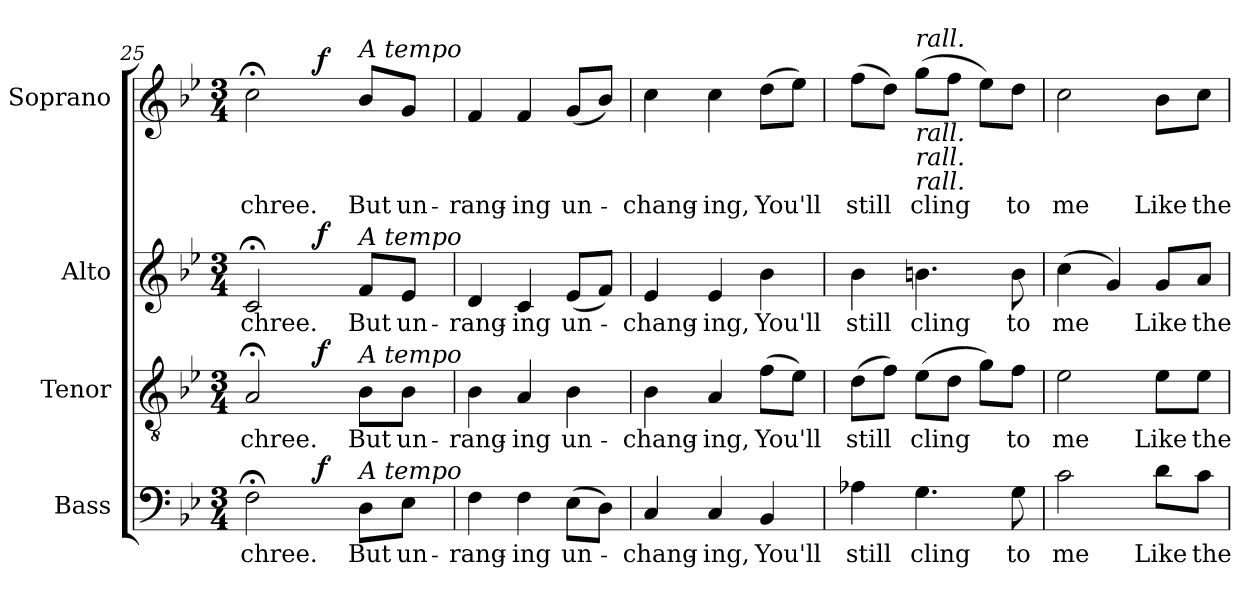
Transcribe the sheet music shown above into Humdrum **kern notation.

**kern	**text	**dynam	**kern	**text	**dynam	**kern	**text	**dynam	**kern	**text	**dynam
*part4	*part4	*part4	*part3	*part3	*part3	*part2	*part2	*part2	*part1	*part1	*part1
*staff4	*staff4	*staff4	*staff3	*staff3	*staff3	*staff2	*staff2	*staff2	*staff1	*staff1	*staff1
*I"Bass	*	*	*I"Tenor	*	*	*I"Alto	*	*	*I"Soprano	*	*
*I'B.	*	*	*I'T.	*	*	*I'A.	*	*	*I'S.	*	*
*clefF4	*	*	*clefGv2	*	*	*clefG2	*	*	*clefG2	*	*
*	*	*	*ITrd7c12	*	*	*	*	*	*	*	*
*k[b-e-]	*	*	*k[b-e-]	*	*	*k[b-e-]	*	*	*k[b-e-]	*	*
*B-:	*	*	*B-:	*	*	*B-:	*	*	*B-:	*	*
*M3/4	*	*	*M3/4	*	*	*M3/4	*	*	*M3/4	*	*
=25	=25	=25	=25	=25	=25	=25	=25	=25	=25	=25	=25
!	!LO:LY:b:color=#000000	!	!	!	!	!	!	!	!	!	!
!	!	!	!	!LO:LY:b:color=#000000	!	!	!	!	!	!	!
!	!	!	!	!	!	!	!LO:LY:b:color=#000000	!	!	!	!
!	!	!	!	!	!	!	!	!	!	!LO:LY:b:color=#000000	!
*^	*	*	*^	*	*	*^	*	*	*^	*	*
2F;i\	4ryy	-chree.	.	2AA;i/	4ryy	-chree.	.	2c;i/	4ryy	-chree.	.	2cc;i\	4ryy	-chree.	.
.	16ryy	.	.	.	16ryy	.	.	.	16ryy	.	.	.	16ryy	.	.
.	1024ryy	.	.	.	1024ryy	.	.	.	1024ryy	.	.	.	1024ryy	.	.
.	4ryy	.	f	.	4ryy	.	f	.	4ryy	.	f	.	4ryy	.	f
!	!	!LO:LY:b:color=#000000	!	!	!	!	!	!	!	!	!	!	!	!	!
!	!	!	!	!	!	!LO:LY:b:color=#000000	!	!	!	!	!	!	!	!	!
!	!	!	!	!	!	!	!	!	!	!LO:LY:b:color=#000000	!	!	!	!	!
!	!	!	!	!	!	!	!	!	!	!	!	!LO:TX:a:i:t=A tempo	!	!	!
!	!	!	!	!	!	!	!	!LO:TX:a:i:t=A tempo	!	!	!	!	!	!	!
!	!	!	!	!LO:TX:a:i:t=A tempo	!	!	!	!	!	!	!	!	!	!	!
!LO:TX:a:i:t=A tempo	!	!	!	!	!	!	!	!	!	!	!	!	!	!	!
!	!	!	!	!	!	!	!	!	!	!	!	!	!	!LO:LY:b:color=#000000	!
8Di\L	.	But	.	8BB-i\L	.	But	.	8fi/L	.	But	.	8b-i/L	.	But	.
.	8ryy	.	.	.	8ryy	.	.	.	8ryy	.	.	.	8ryy	.	.
!	!	!LO:LY:b:color=#000000	!	!	!	!	!	!	!	!	!	!	!	!	!
!	!	!	!	!	!	!LO:LY:b:color=#000000	!	!	!	!	!	!	!	!	!
!	!	!	!	!	!	!	!	!	!	!LO:LY:b:color=#000000	!	!	!	!	!
!	!	!	!	!	!	!	!	!	!	!	!	!	!	!LO:LY:b:color=#000000	!
8E-i\J	.	un-	.	8BB-i\J	.	un-	.	8e-i/J	.	un-	.	8gi/J	.	un-	.
.	32ryy	.	.	.	32ryy	.	.	.	32ryy	.	.	.	32ryy	.	.
.	64ryy	.	.	.	64ryy	.	.	.	64ryy	.	.	.	64ryy	.	.
.	128...ryy	.	.	.	128...ryy	.	.	.	128...ryy	.	.	.	128...ryy	.	.
*v	*v	*	*	*	*	*	*	*v	*v	*	*	*v	*v	*	*
*	*	*	*v	*v	*	*	*	*	*	*	*	*
=26	=26	=26	=26	=26	=26	=26	=26	=26	=26	=26	=26
*^	*	*	*^	*	*	*^	*	*	*^	*	*
!	!	!LO:LY:b:color=#000000	!	!	!	!	!	!	!	!	!	!	!	!	!
*v	*v	*	*	*	*	*	*	*v	*v	*	*	*v	*v	*	*
*	*	*	*v	*v	*	*	*	*	*	*	*	*
*^	*	*	*^	*	*	*^	*	*	*^	*	*
!	!	!	!	!	!	!LO:LY:b:color=#000000	!	!	!	!	!	!	!	!	!
*v	*v	*	*	*	*	*	*	*v	*v	*	*	*v	*v	*	*
*	*	*	*v	*v	*	*	*	*	*	*	*	*
*^	*	*	*^	*	*	*^	*	*	*^	*	*
!	!	!	!	!	!	!	!	!	!	!LO:LY:b:color=#000000	!	!	!	!	!
*v	*v	*	*	*	*	*	*	*v	*v	*	*	*v	*v	*	*
*	*	*	*v	*v	*	*	*	*	*	*	*	*
*^	*	*	*^	*	*	*^	*	*	*^	*	*
!	!	!	!	!	!	!	!	!	!	!	!	!	!	!LO:LY:b:color=#000000	!
*v	*v	*	*	*	*	*	*	*v	*v	*	*	*v	*v	*	*
*	*	*	*v	*v	*	*	*	*	*	*	*	*
4Fi\	-rang-	.	4BB-i\	-rang-	.	4di/	-rang-	.	4fi/	-rang-	.
!	!LO:LY:b:color=#000000	!	!	!	!	!	!	!	!	!	!
!	!	!	!	!LO:LY:b:color=#000000	!	!	!	!	!	!	!
!	!	!	!	!	!	!	!LO:LY:b:color=#000000	!	!	!	!
!	!	!	!	!	!	!	!	!	!	!LO:LY:b:color=#000000	!
4Fi\	-ing	.	4AAi/	-ing	.	4ci/	-ing	.	4fi/	-ing	.
!	!LO:LY:b:color=#000000	!	!	!	!	!	!	!	!	!	!
!	!	!	!	!LO:LY:b:color=#000000	!	!	!	!	!	!	!
!	!	!	!	!	!	!	!LO:LY:b:color=#000000	!	!	!	!
!	!	!	!	!	!	!	!	!	!	!LO:LY:b:color=#000000	!
(8E-i\L	un-	.	4BB-i\	un-	.	(8e-i/L	un-	.	(8gi/L	un-	.
8Di\J)	.	.	.	.	.	8fi/J)	.	.	8b-i/J)	.	.
=27	=27	=27	=27	=27	=27	=27	=27	=27	=27	=27	=27
!	!LO:LY:b:color=#000000	!	!	!	!	!	!	!	!	!	!
!	!	!	!	!LO:LY:b:color=#000000	!	!	!	!	!	!	!
!	!	!	!	!	!	!	!LO:LY:b:color=#000000	!	!	!	!
!	!	!	!	!	!	!	!	!	!	!LO:LY:b:color=#000000	!
4Ci/	-chang-	.	4BB-i\	-chang-	.	4e-i/	-chang-	.	4cci\	-chang-	.
!	!LO:LY:b:color=#000000	!	!	!	!	!	!	!	!	!	!
!	!	!	!	!LO:LY:b:color=#000000	!	!	!	!	!	!	!
!	!	!	!	!	!	!	!LO:LY:b:color=#000000	!	!	!	!
!	!	!	!	!	!	!	!	!	!	!LO:LY:b:color=#000000	!
4Ci/	-ing,	.	4AAi/	-ing,	.	4e-i/	-ing,	.	4cci\	-ing,	.
!	!LO:LY:b:color=#000000	!	!	!	!	!	!	!	!	!	!
!	!	!	!	!LO:LY:b:color=#000000	!	!	!	!	!	!	!
!	!	!	!	!	!	!	!LO:LY:b:color=#000000	!	!	!	!
!	!	!	!	!	!	!	!	!	!	!LO:LY:b:color=#000000	!
4BB-i/	You'll	.	(8Fi\L	You'll	.	4b-i\	You'll	.	(8ddi\L	You'll	.
.	.	.	8E-i\J)	.	.	.	.	.	8ee-i\J)	.	.
=28	=28	=28	=28	=28	=28	=28	=28	=28	=28	=28	=28
!	!LO:LY:b:color=#000000	!	!	!	!	!	!	!	!	!	!
!	!	!	!	!LO:LY:b:color=#000000	!	!	!	!	!	!	!
!	!	!	!	!	!	!	!LO:LY:b:color=#000000	!	!	!	!
!	!	!	!	!	!	!	!	!	!	!LO:LY:b:color=#000000	!
4A-Xi\	still	.	(8Di\L	still	.	4b-i\	still	.	(8ffi\L	still	.
.	.	.	8Fi\J)	.	.	.	.	.	8ddi\J)	.	.
!	!LO:LY:b:color=#000000	!	!	!	!	!	!	!	!	!	!
!	!	!	!	!LO:LY:b:color=#000000	!	!	!	!	!	!	!
!	!	!	!	!	!	!	!LO:LY:b:color=#000000	!	!	!	!
!	!	!	!	!	!	!	!	!	!LO:TX:b:i:t=rall.	!	!
!	!	!	!	!	!	!	!	!	!LO:TX:b:i:t=rall.	!	!
!	!	!	!	!	!	!	!	!	!LO:TX:b:i:t=rall.	!	!
!	!	!	!	!	!	!	!	!	!LO:TX:a:i:t=rall.	!	!
!	!	!	!	!	!	!	!	!	!	!LO:LY:b:color=#000000	!
4.Gi\	cling	.	(8E-i\L	cling	.	4.bni\	cling	.	(8ggi\L	cling	.
.	.	.	8Di\J	.	.	.	.	.	8ffi\J	.	.
.	.	.	8Gi\L)	.	.	.	.	.	8ee-i\L)	.	.
!	!LO:LY:b:color=#000000	!	!	!	!	!	!	!	!	!	!
!	!	!	!	!LO:LY:b:color=#000000	!	!	!	!	!	!	!
!	!	!	!	!	!	!	!LO:LY:b:color=#000000	!	!	!	!
!	!	!	!	!	!	!	!	!	!	!LO:LY:b:color=#000000	!
8Gi\	to	.	8Fi\J	to	.	8bi\	to	.	8ddi\J	to	.
!!LO:LB:g=z
=29	=29	=29	=29	=29	=29	=29	=29	=29	=29	=29	=29
!	!LO:LY:b:color=#000000	!	!	!	!	!	!	!	!	!	!
!	!	!	!	!LO:LY:b:color=#000000	!	!	!	!	!	!	!
!	!	!	!	!	!	!	!LO:LY:b:color=#000000	!	!	!	!
!	!	!	!	!	!	!	!	!	!	!LO:LY:b:color=#000000	!
2ci\	me	.	2E-i\	me	.	(4cci\	me	.	2cci\	me	.
.	.	.	.	.	.	4gi/)	.	.	.	.	.
!	!LO:LY:b:color=#000000	!	!	!	!	!	!	!	!	!	!
!	!	!	!	!LO:LY:b:color=#000000	!	!	!	!	!	!	!
!	!	!	!	!	!	!	!LO:LY:b:color=#000000	!	!	!	!
!	!	!	!	!	!	!	!	!	!	!LO:LY:b:color=#000000	!
8di\L	Like	.	8E-i\L	Like	.	8gi/L	Like	.	8b-i\L	Like	.
!	!LO:LY:b:color=#000000	!	!	!	!	!	!	!	!	!	!
!	!	!	!	!LO:LY:b:color=#000000	!	!	!	!	!	!	!
!	!	!	!	!	!	!	!LO:LY:b:color=#000000	!	!	!	!
!	!	!	!	!	!	!	!	!	!	!LO:LY:b:color=#000000	!
8ci\J	the	.	8E-i\J	the	.	8ai/J	the	.	8cci\J	the	.
=	=	=	=	=	=	=	=	=	=	=	=
*-	*-	*-	*-	*-	*-	*-	*-	*-	*-	*-	*-
